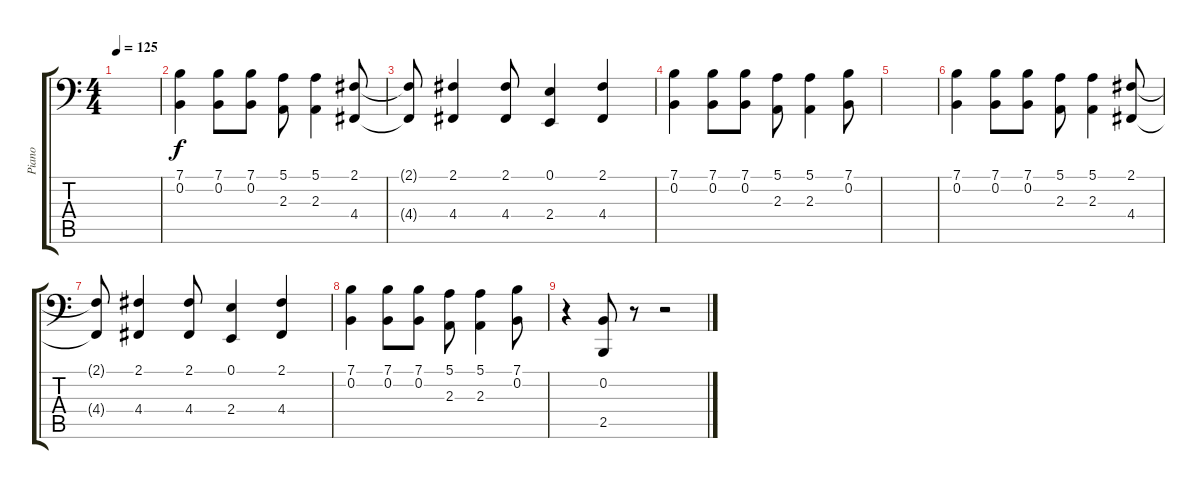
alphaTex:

\track ("Piano" "Piano") {instrument acousticgrandpiano}
\staff {score tabs}
\tuning (E3 B2 G2 D2 A1 E1) {hide}
\ts (4 4)
\tempo 125
\clef f4
\ks c
|
(7.1 0.2).4 (7.1 0.2).8 (7.1 0.2).8 (5.1 2.3).8 (5.1 2.3).4 (2.1 4.4).8 |
(2.1{t} 4.4{t}).8 (2.1 4.4).4 (2.1 4.4).8 (0.1 2.4).4 (2.1 4.4).4 |
(7.1 0.2).4 (7.1 0.2).8 (7.1 0.2).8 (5.1 2.3).8 (5.1 2.3).4 (7.1 0.2).8 |
|
(7.1 0.2).4 (7.1 0.2).8 (7.1 0.2).8 (5.1 2.3).8 (5.1 2.3).4 (2.1 4.4).8 |
(2.1{t} 4.4{t}).8 (2.1 4.4).4 (2.1 4.4).8 (0.1 2.4).4 (2.1 4.4).4 |
(7.1 0.2).4 (7.1 0.2).8 (7.1 0.2).8 (5.1 2.3).8 (5.1 2.3).4 (7.1 0.2).8 |
r.4 (0.2 2.5).8 r.8 r.2
